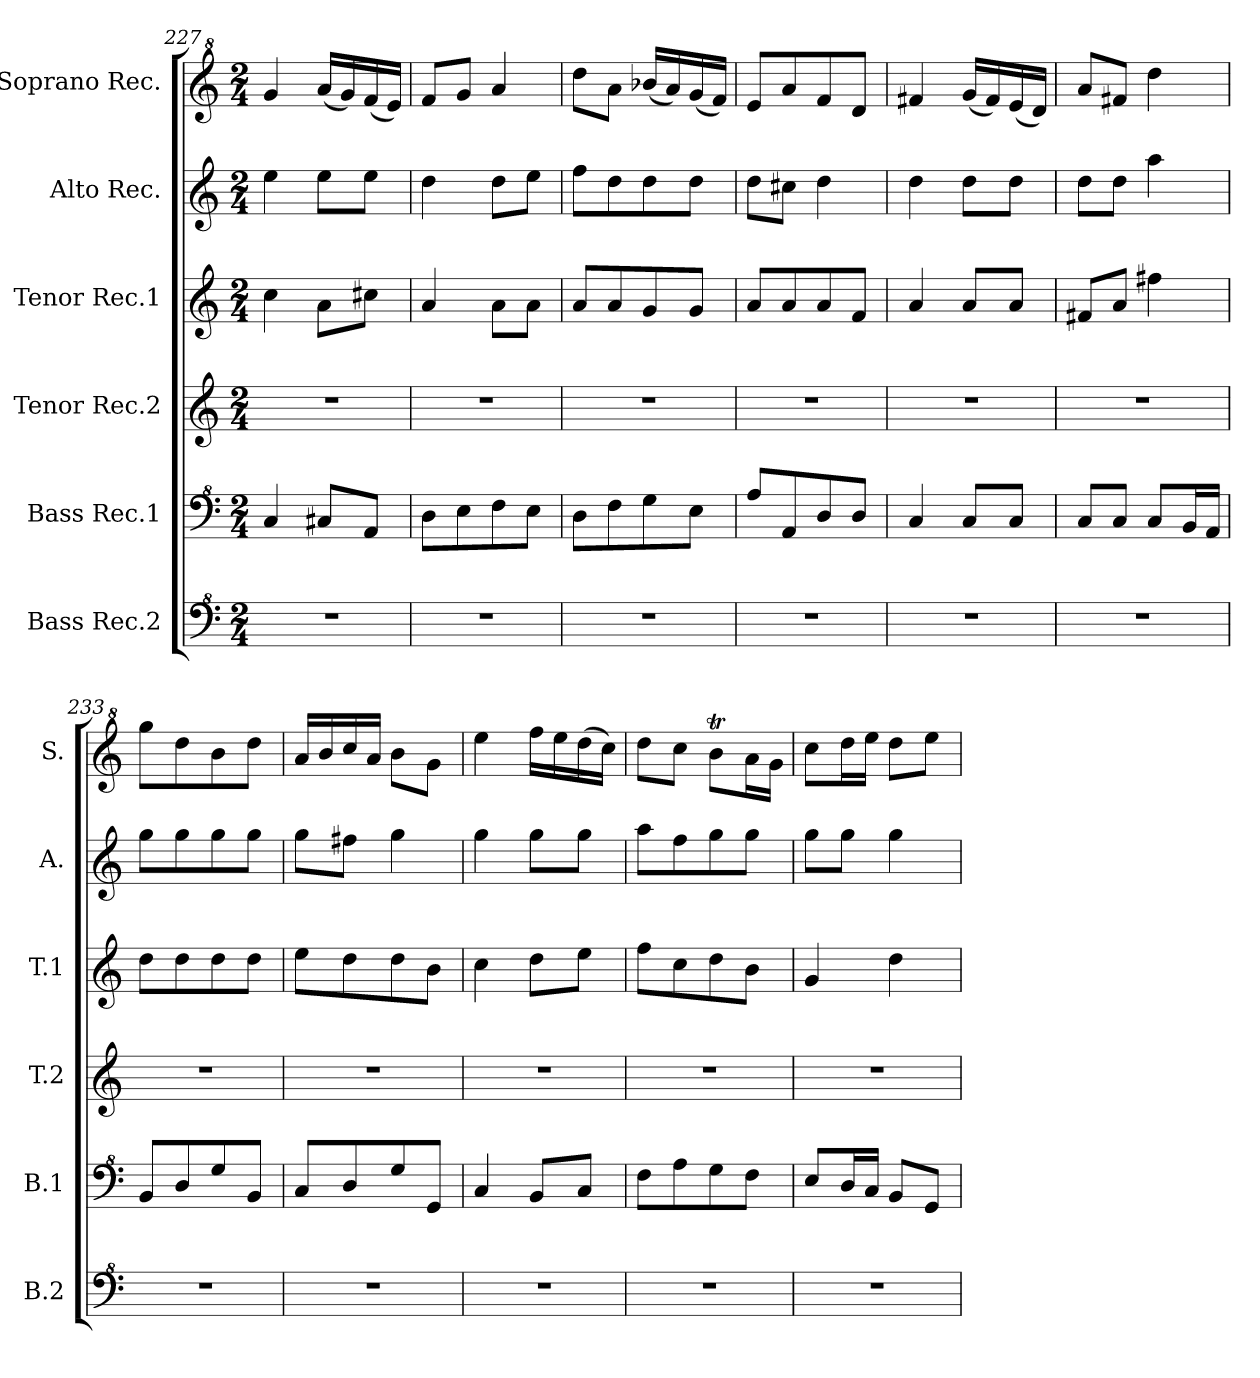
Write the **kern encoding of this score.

**kern	**kern	**kern	**kern	**kern	**kern
*part6	*part5	*part4	*part3	*part2	*part1
*staff6	*staff5	*staff4	*staff3	*staff2	*staff1
*I"Bass Rec.2	*I"Bass Rec.1	*I"Tenor Rec.2	*I"Tenor Rec.1	*I"Alto Rec.	*I"Soprano Rec.
*I'B.2	*I'B.1	*I'T.2	*I'T.1	*I'A.	*I'S.
*clefF^4	*clefF^4	*clefG2	*clefG2	*clefG2	*clefG^2
*k[]	*k[]	*k[]	*k[]	*k[]	*k[]
*M2/4	*M2/4	*M2/4	*M2/4	*M2/4	*M2/4
=227	=227	=227	=227	=227	=227
2r	4c/	2r	4cc\	4ee\	4gg/
.	8c#X/L	.	8a\L	8ee\L	(16aa/LL
.	.	.	.	.	16gg/)
.	8A/J	.	8cc#X\J	8ee\J	(16ff/
.	.	.	.	.	16ee/JJ)
=228	=228	=228	=228	=228	=228
2r	8d\L	2r	4a/	4dd\	8ff/L
.	8e\	.	.	.	8gg/J
.	8f\	.	8a\L	8dd\L	4aa/
.	8e\J	.	8a\J	8ee\J	.
=229	=229	=229	=229	=229	=229
2r	8d\L	2r	8a/L	8ff\L	8ddd\L
.	8f\	.	8a/	8dd\	8aa\J
.	8g\	.	8g/	8dd\	(16bb-X/LL
.	.	.	.	.	16aa/)
.	8e\J	.	8g/J	8dd\J	(16gg/
.	.	.	.	.	16ff/JJ)
!!LO:LB:g=z
=230	=230	=230	=230	=230	=230
2r	8a/L	2r	8a/L	8dd\L	8ee/L
.	8A/	.	8a/	8cc#X\J	8aa/
.	8d/	.	8a/	4dd\	8ff/
.	8d/J	.	8f/J	.	8dd/J
=231	=231	=231	=231	=231	=231
2r	4c/	2r	4a/	4dd\	4ff#X/
.	8c/L	.	8a/L	8dd\L	(16gg/LL
.	.	.	.	.	16ff#/)
.	8c/J	.	8a/J	8dd\J	(16ee/
.	.	.	.	.	16dd/JJ)
=232	=232	=232	=232	=232	=232
2r	8c/L	2r	8f#X/L	8dd\L	8aa/L
.	8c/J	.	8a/J	8dd\J	8ff#X/J
.	8c/L	.	4ff#X\	4aa\	4ddd\
.	16B/L	.	.	.	.
.	16A/JJ	.	.	.	.
=233	=233	=233	=233	=233	=233
2r	8B/L	2r	8dd\L	8gg\L	8ggg\L
.	8d/	.	8dd\	8gg\	8ddd\
.	8g/	.	8dd\	8gg\	8bb\
.	8B/J	.	8dd\J	8gg\J	8ddd\J
=234	=234	=234	=234	=234	=234
2r	8c/L	2r	8ee\L	8gg\L	16aa/LL
.	.	.	.	.	16bb/
.	8d/	.	8dd\	8ff#X\J	16ccc/
.	.	.	.	.	16aa/JJ
.	8g/	.	8dd\	4gg\	8bb\L
.	8G/J	.	8b\J	.	8gg\J
=235	=235	=235	=235	=235	=235
2r	4c/	2r	4cc\	4gg\	4eee\
.	8B/L	.	8dd\L	8gg\L	16fff\LL
.	.	.	.	.	16eee\
.	8c/J	.	8ee\J	8gg\J	(16ddd\
.	.	.	.	.	16ccc\JJ)
=236	=236	=236	=236	=236	=236
2r	8f\L	2r	8ff\L	8aa\L	8ddd\L
.	8a\	.	8cc\	8ff\	8ccc\J
.	8g\	.	8dd\	8gg\	8bbt\L
.	8f\J	.	8b\J	8gg\J	16aa\L
.	.	.	.	.	16gg\JJ
=237	=237	=237	=237	=237	=237
2r	8e/L	2r	4g/	8gg\L	8ccc\L
.	16d/L	.	.	8gg\J	16ddd\L
.	16c/JJ	.	.	.	16eee\JJ
.	8B/L	.	4dd\	4gg\	8ddd\L
.	8G/J	.	.	.	8eee\J
=	=	=	=	=	=
*-	*-	*-	*-	*-	*-
